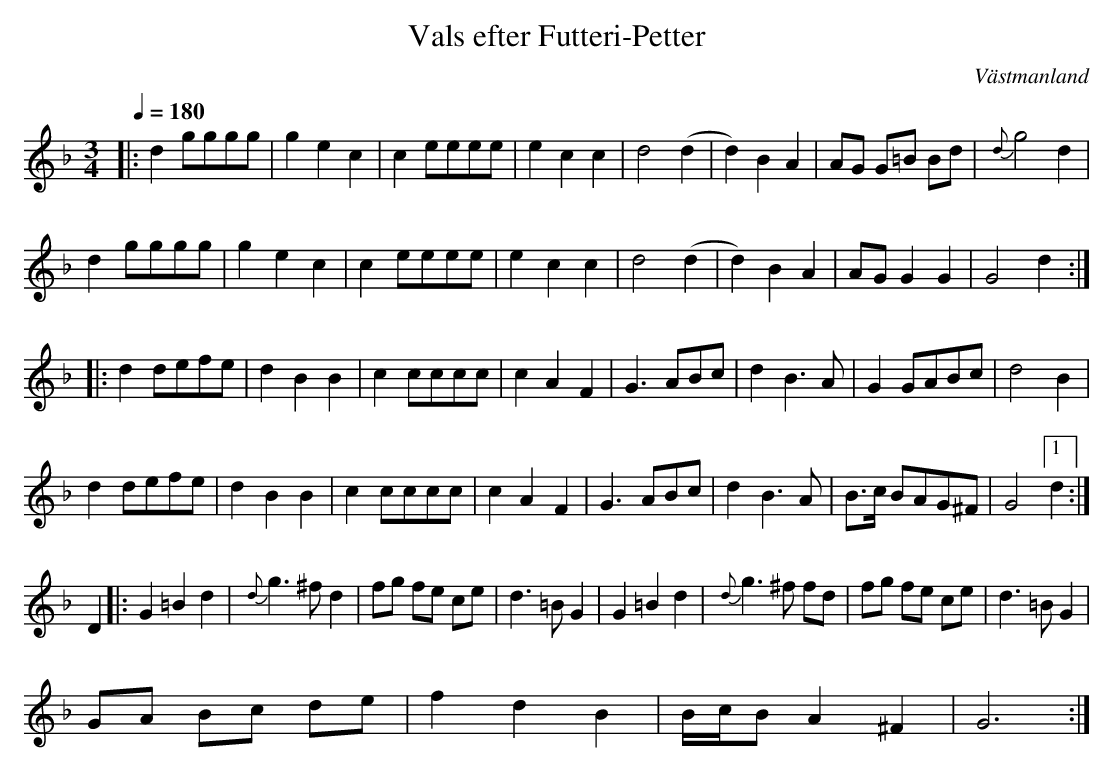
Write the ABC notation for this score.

X:1
T:Vals efter Futteri-Petter
O:Västmanland
M:3/4
L:1/8
Q:1/4=180
K:GDor
|: d2 gggg | g2 e2 c2 | c2 eeee | e2 c2 c2 | d4 (d2 | d2) B2 A2 | AG G=B Bd | {d}g4 d2 |
   d2 gggg | g2 e2 c2 | c2 eeee | e2 c2 c2 | d4 (d2 | d2) B2 A2 | AG G2 G2 | G4    d2:|
|: d2 defe| d2 B2 B2 | c2 cccc | c2 A2 F2 | G3 ABc | d2 B3 A | G2 GABc | d4 B2 |
   d2 defe| d2 B2 B2 | c2 cccc | c2 A2 F2 | G3 ABc | d2 B3 A | B3/2c/2 BAG^F | G4 [1 d2:|
 D2 |: G2 =B2 d2 | {d}g3^fd2 | fg fe ce | d3=BG2 | G2 =B2 d2 | {d}g3^f fd | fg fe ce | d3=BG2 |
   GA Bc de | f2 d2 B2 | B/2c/2B A2^F2 |G6:|
